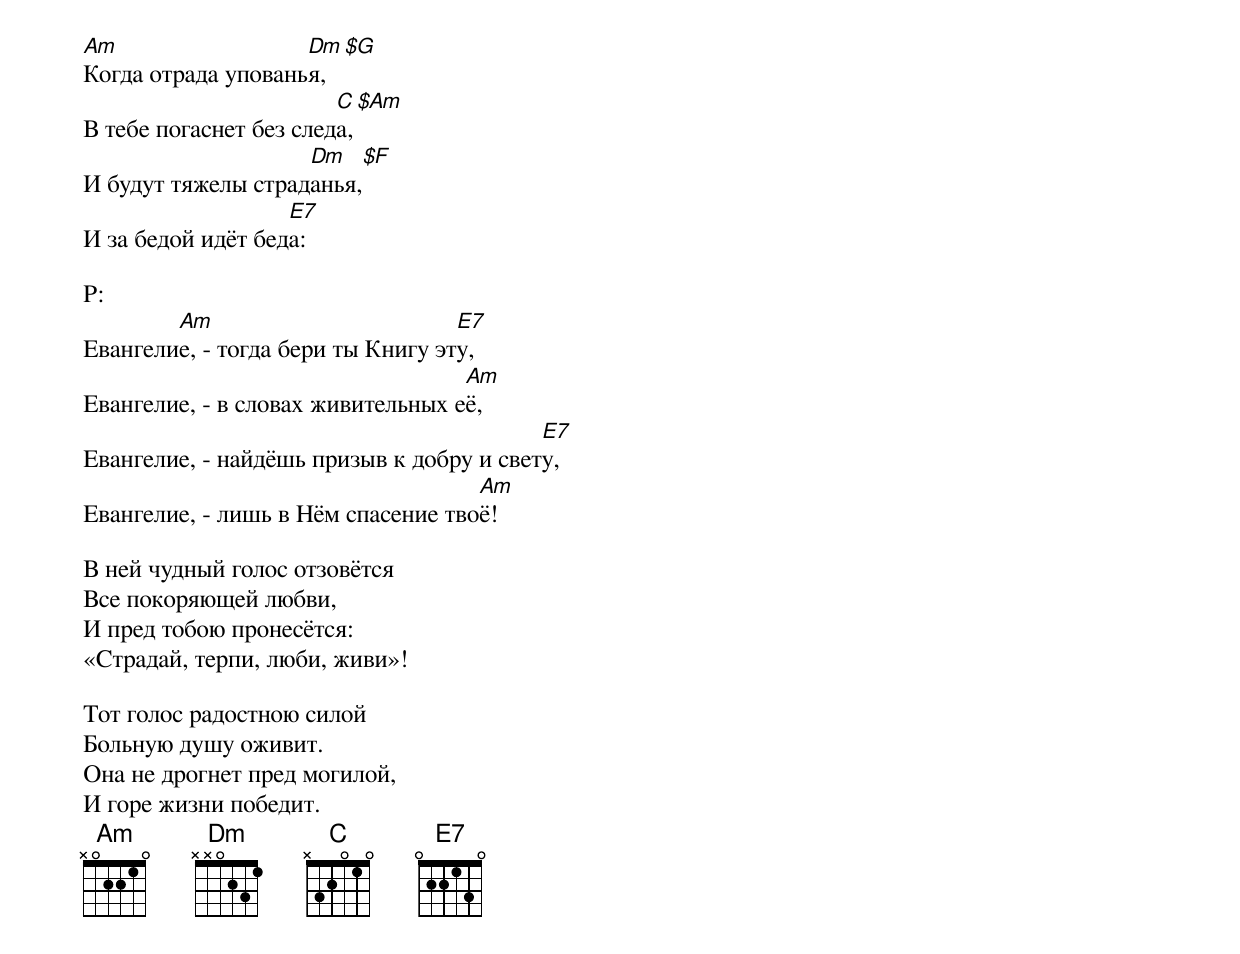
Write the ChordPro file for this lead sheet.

[Am]Когда отрада уповань[Dm]я,[$G]
В тебе погаснет без след[C]а,[$Am]
И будут тяжелы страд[Dm]анья,[$F]
И за бедой идёт бед[E7]а:

P:
Евангели[Am]е, - тогда бери ты Книгу эт[E7]у,
Евангелие, - в словах живительных е[Am]ё,
Евангелие, - найдёшь призыв к добру и свет[E7]у,
Евангелие, - лишь в Нём спасение тво[Am]ё!

В ней чудный голос отзовётся
Все покоряющей любви,
И пред тобою пронесётся:
«Страдай, терпи, люби, живи»!

Тот голос радостною силой
Больную душу оживит.
Она не дрогнет пред могилой,
И горе жизни победит.
